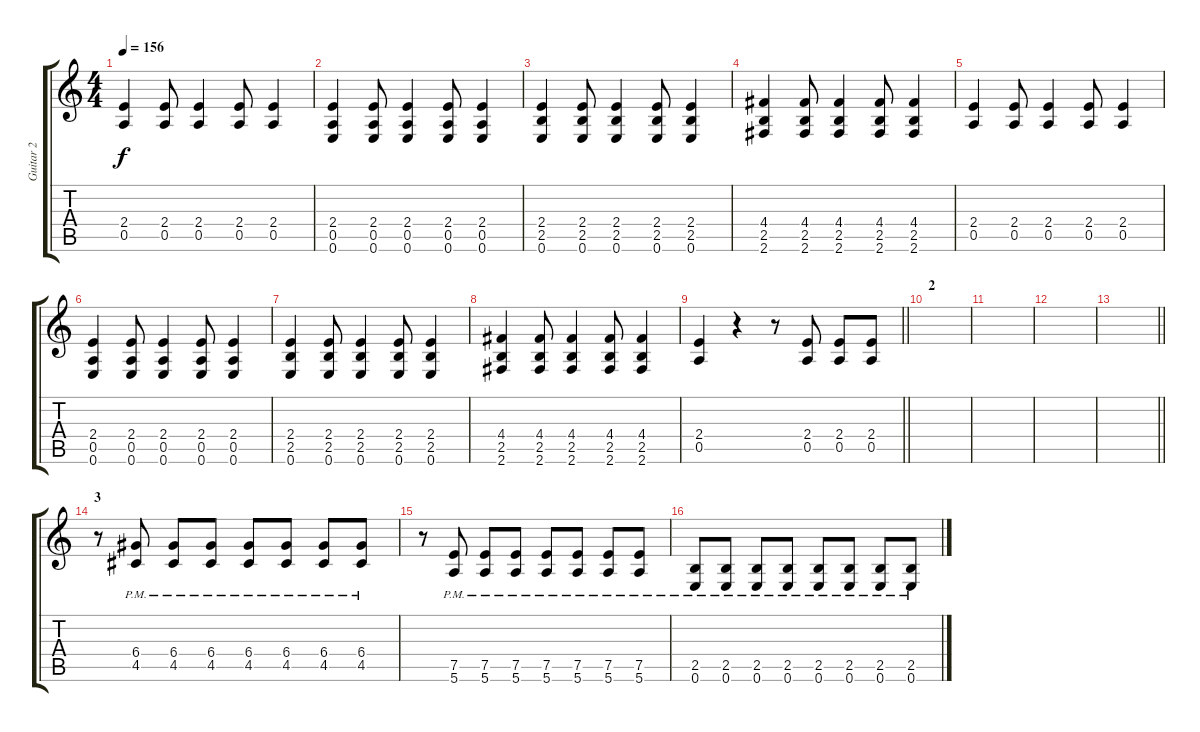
\track ("Guitar 2" "Guitar 2") {instrument distortionguitar}
\staff {score tabs}
\tuning (E4 B3 G3 D3 A2 E2) {hide}
\ts (4 4)
\tempo 156
\clef g2
\ks c
(2.4 0.5).4{dy f} (2.4 0.5).8 (2.4 0.5).4 (2.4 0.5).8 (2.4 0.5).4 |
(2.4 0.5 0.6).4 (2.4 0.5 0.6).8 (2.4 0.5 0.6).4 (2.4 0.5 0.6).8 (2.4 0.5 0.6).4 |
(2.4 2.5 0.6).4 (2.4 2.5 0.6).8 (2.4 2.5 0.6).4 (2.4 2.5 0.6).8 (2.4 2.5 0.6).4 |
(4.4 2.5 2.6).4 (4.4 2.5 2.6).8 (4.4 2.5 2.6).4 (4.4 2.5 2.6).8 (4.4 2.5 2.6).4 |
(2.4 0.5).4 (2.4 0.5).8 (2.4 0.5).4 (2.4 0.5).8 (2.4 0.5).4 |
(2.4 0.5 0.6).4 (2.4 0.5 0.6).8 (2.4 0.5 0.6).4 (2.4 0.5 0.6).8 (2.4 0.5 0.6).4 |
(2.4 2.5 0.6).4 (2.4 2.5 0.6).8 (2.4 2.5 0.6).4 (2.4 2.5 0.6).8 (2.4 2.5 0.6).4 |
(4.4 2.5 2.6).4 (4.4 2.5 2.6).8 (4.4 2.5 2.6).4 (4.4 2.5 2.6).8 (4.4 2.5 2.6).4 |
\barLineRight lightlight
(2.4 0.5).4 r.4 r.8 (2.4 0.5).8 (2.4 0.5).8 (2.4 0.5).8 |
\section ("" "2")
|
|
|
\barLineRight lightlight
|
\section ("" "3")
r.8 (6.4{pm} 4.5{pm}).8 (6.4{pm} 4.5{pm}).8 (6.4{pm} 4.5{pm}).8 (6.4{pm} 4.5{pm}).8 (6.4{pm} 4.5{pm}).8 (6.4{pm} 4.5{pm}).8 (6.4{pm} 4.5{pm}).8 |
r.8 (7.5{pm} 5.6{pm}).8 (7.5{pm} 5.6{pm}).8 (7.5{pm} 5.6{pm}).8 (7.5{pm} 5.6{pm}).8 (7.5{pm} 5.6{pm}).8 (7.5{pm} 5.6{pm}).8 (7.5{pm} 5.6{pm}).8 |
(2.5{pm} 0.6{pm}).8 (2.5{pm} 0.6{pm}).8 (2.5{pm} 0.6{pm}).8 (2.5{pm} 0.6{pm}).8 (2.5{pm} 0.6{pm}).8 (2.5{pm} 0.6{pm}).8 (2.5{pm} 0.6{pm}).8 (2.5{pm} 0.6{pm}).8
